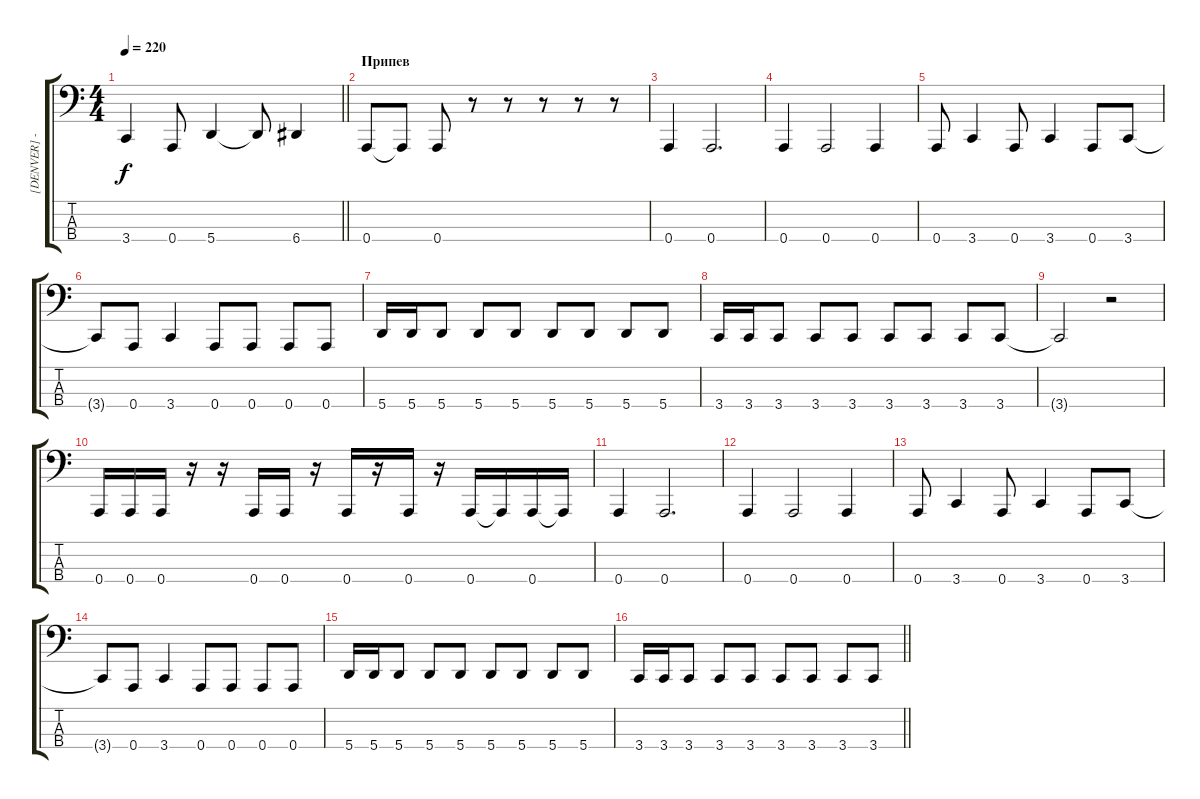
\track ("[DENVER] - Bass " "[DENVER] -") {instrument electricbassfinger}
\staff {score tabs}
\tuning (D2 A1 E1 A0) {hide}
\ts (4 4)
\tempo 220
\clef f4
\barLineRight lightlight
\ks c
3.4.4{dy f} 0.4.8 5.4.4 5.4{t}.8 6.4.4 |
\section ("" "Припев")
0.4.8 0.4{t}.8 0.4.8 r.8 r.8 r.8 r.8 r.8 |
0.4.4 0.4.2{d} |
0.4.4 0.4.2 0.4.4 |
0.4.8 3.4.4 0.4.8 3.4.4 0.4.8 3.4.8 |
3.4{t}.8 0.4.8 3.4.4 0.4.8 0.4.8 0.4.8 0.4.8 |
5.4.16 5.4.16 5.4.8 5.4.8 5.4.8 5.4.8 5.4.8 5.4.8 5.4.8 |
3.4.16 3.4.16 3.4.8 3.4.8 3.4.8 3.4.8 3.4.8 3.4.8 3.4.8 |
3.4{t}.2 r.2 |
0.4.16 0.4.16 0.4.16 r.16 r.16 0.4.16 0.4.16 r.16 0.4.16 r.16 0.4.16 r.16 0.4.16 0.4{t}.16 0.4.16 0.4{t}.16 |
0.4.4 0.4.2{d} |
0.4.4 0.4.2 0.4.4 |
0.4.8 3.4.4 0.4.8 3.4.4 0.4.8 3.4.8 |
3.4{t}.8 0.4.8 3.4.4 0.4.8 0.4.8 0.4.8 0.4.8 |
5.4.16 5.4.16 5.4.8 5.4.8 5.4.8 5.4.8 5.4.8 5.4.8 5.4.8 |
\barLineRight lightlight
3.4.16 3.4.16 3.4.8 3.4.8 3.4.8 3.4.8 3.4.8 3.4.8 3.4.8
